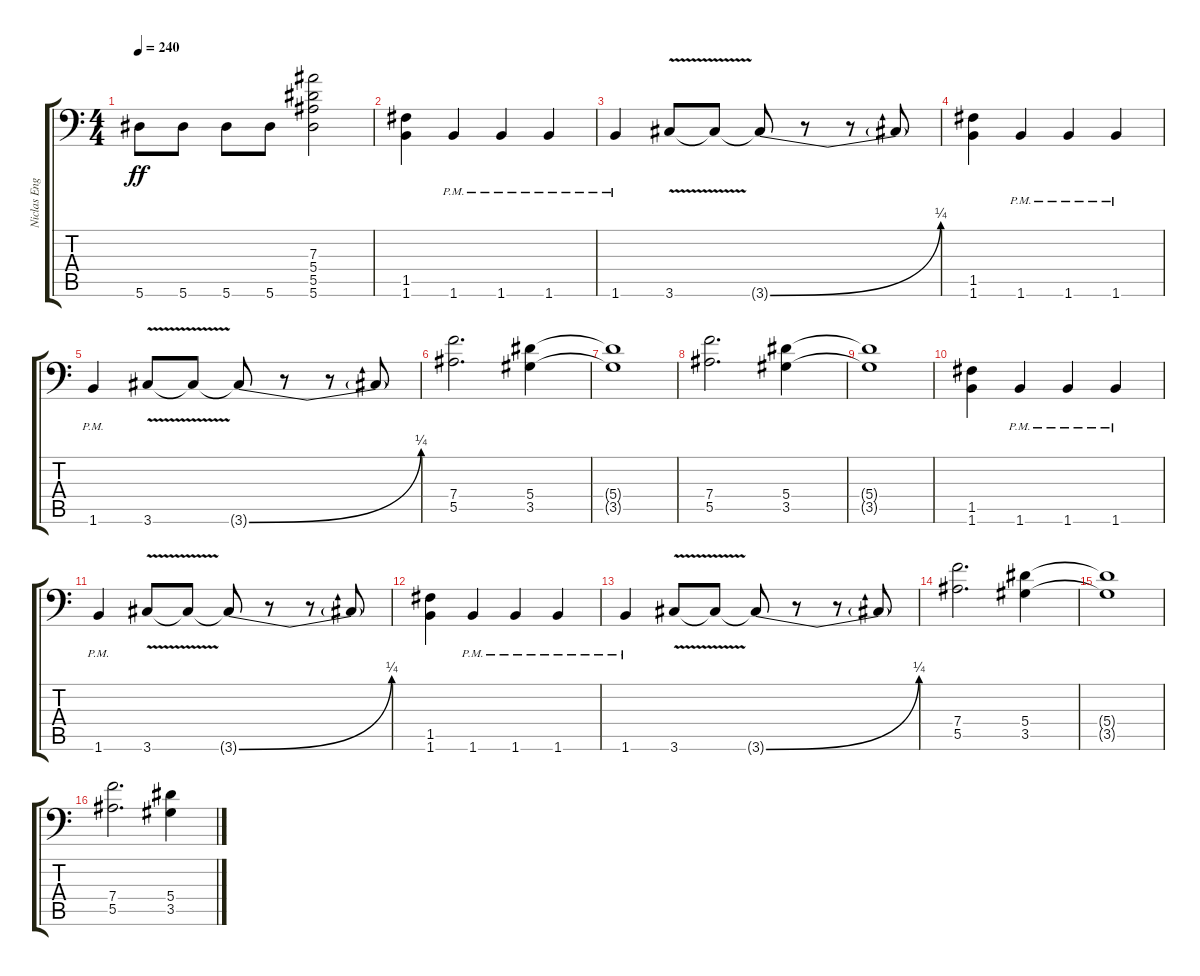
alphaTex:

\track ("Niclas Engelin " "Niclas Eng") {instrument distortionguitar}
\staff {score tabs}
\tuning (C4 G3 Eb3 Bb2 F2 Bb1) {hide}
\ts (4 4)
\tempo 240
\clef f4
\ks c
5.6.8{dy ff} 5.6.8 5.6.8 5.6.8 (7.3 5.4 5.5 5.6).2 |
(1.5 1.6).4 1.6{pm}.4 1.6{pm}.4 1.6{pm}.4 |
1.6{pm}.4 3.6{v}.8 3.6{t}.8 3.6{be (bend 0 0 60 1) t}.8 r.8 r.8 3.6{t}.8 |
(1.5 1.6).4 1.6{pm}.4 1.6{pm}.4 1.6{pm}.4 |
1.6{pm}.4 3.6{v}.8 3.6{t}.8 3.6{be (bend 0 0 60 1) t}.8 r.8 r.8 3.6{t}.8 |
(7.4 5.5).2{d} (5.4 3.5).4 |
(5.4{t} 3.5{t}).1 |
(7.4 5.5).2{d} (5.4 3.5).4 |
(5.4{t} 3.5{t}).1 |
(1.5 1.6).4 1.6{pm}.4 1.6{pm}.4 1.6{pm}.4 |
1.6{pm}.4 3.6{v}.8 3.6{t}.8 3.6{be (bend 0 0 60 1) t}.8 r.8 r.8 3.6{t}.8 |
(1.5 1.6).4 1.6{pm}.4 1.6{pm}.4 1.6{pm}.4 |
1.6{pm}.4 3.6{v}.8 3.6{t}.8 3.6{be (bend 0 0 60 1) t}.8 r.8 r.8 3.6{t}.8 |
(7.4 5.5).2{d} (5.4 3.5).4 |
(5.4{t} 3.5{t}).1 |
(7.4 5.5).2{d} (5.4 3.5).4
